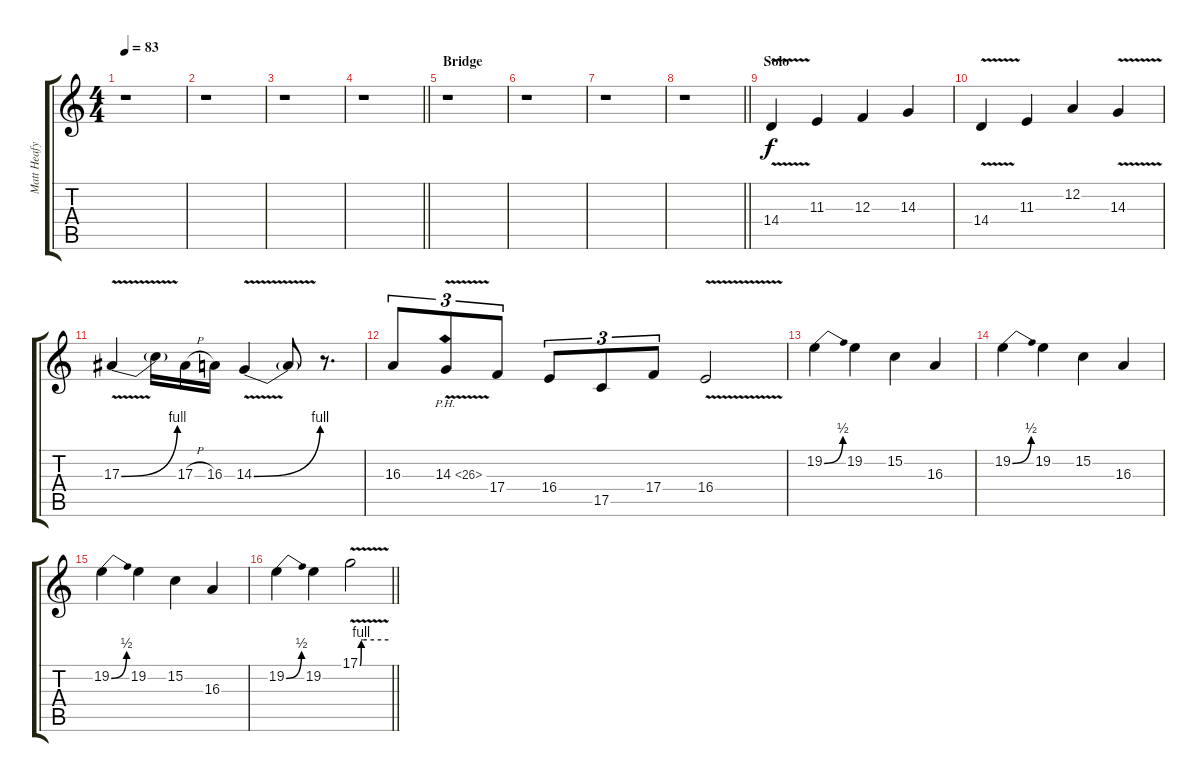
\track ("Matt Heafy 2" "Matt Heafy") {instrument acousticgrandpiano}
\staff {score tabs}
\tuning (D4 A3 F3 C3 G2 D2) {hide}
\ts (4 4)
\tempo 83
\clef g2
\ks c
r.1{dy f} |
r.1 |
r.1 |
\barLineRight lightlight
r.1 |
\section ("" "Bridge")
r.1 |
r.1 |
r.1 |
\barLineRight lightlight
r.1 |
\section ("" "Solo")
14.4{v}.4{instrument overdrivenguitar} 11.3.4 12.3.4 14.3.4 |
14.4{v}.4 11.3.4 12.2.4 14.3{v}.4 |
17.3{be (bend 0 0 60 4) v}.4 17.3{t}.16 17.3{h}.16 16.3.16 14.3{be (bend 0 0 60 4) v}.4 14.3{t}.8 r.8{d} |
16.3.8{tu (3 2)} 14.3{ph 12 v}.8{tu (3 2)} 17.4.8{tu (3 2)} 16.4.8{tu (3 2)} 17.5.8{tu (3 2)} 17.4.8{tu (3 2)} 16.4{v}.2 |
19.2{be (bend 0 0 60 2)}.4 19.2.4 15.2.4 16.3.4 |
19.2{be (bend 0 0 60 2)}.4 19.2.4 15.2.4 16.3.4 |
19.2{be (bend 0 0 60 2)}.4 19.2.4 15.2.4 16.3.4 |
\barLineRight lightlight
19.2{be (bend 0 0 60 2)}.4 19.2.4 17.1{be (custom 0 0 3 4 6 4 30 4 60 4) v}.2
